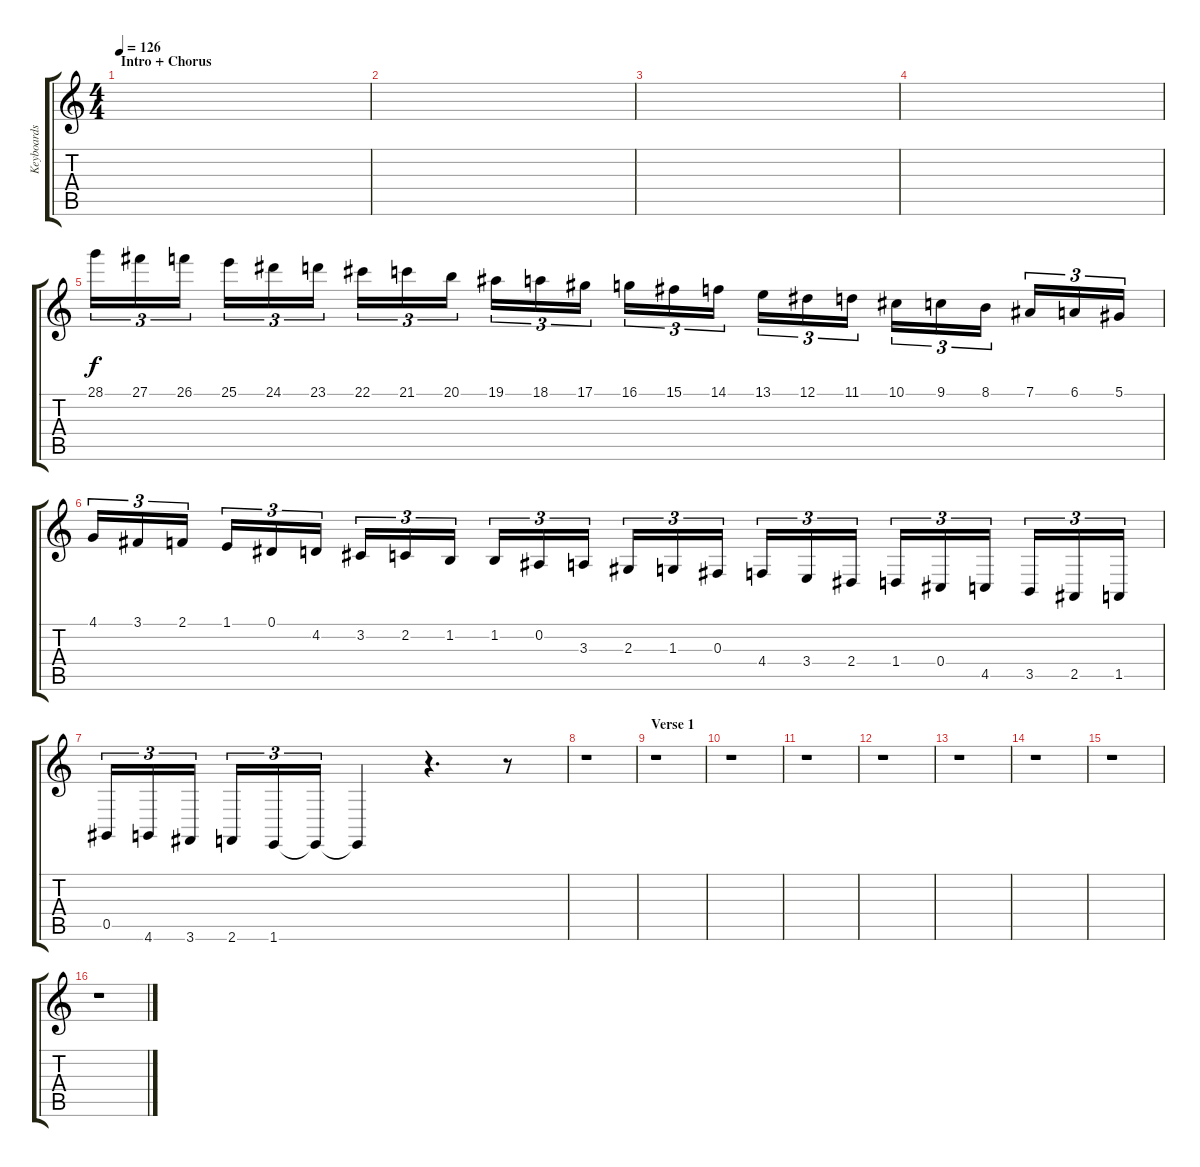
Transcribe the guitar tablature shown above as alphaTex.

\track ("Keyboards" "Keyboards") {instrument stringensemble1}
\staff {score tabs}
\tuning (Eb4 Bb3 Gb3 Db3 Ab2 Eb2) {hide}
\ts (4 4)
\section ("" "Intro + Chorus")
\tempo 126
\clef g2
\ks c
|
|
|
|
28.1.16{tu (3 2) volume 2 instrument glockenspiel} 27.1.16{tu (3 2)} 26.1.16{tu (3 2)} 25.1.16{tu (3 2)} 24.1.16{tu (3 2)} 23.1.16{tu (3 2)} 22.1.16{tu (3 2)} 21.1.16{tu (3 2)} 20.1.16{tu (3 2)} 19.1.16{tu (3 2)} 18.1.16{tu (3 2)} 17.1.16{tu (3 2)} 16.1.16{tu (3 2)} 15.1.16{tu (3 2)} 14.1.16{tu (3 2)} 13.1.16{tu (3 2)} 12.1.16{tu (3 2)} 11.1.16{tu (3 2)} 10.1.16{tu (3 2)} 9.1.16{tu (3 2)} 8.1.16{tu (3 2)} 7.1.16{tu (3 2)} 6.1.16{tu (3 2)} 5.1.16{tu (3 2)} |
4.1.16{tu (3 2)} 3.1.16{tu (3 2)} 2.1.16{tu (3 2)} 1.1.16{tu (3 2)} 0.1.16{tu (3 2)} 4.2.16{tu (3 2)} 3.2.16{tu (3 2)} 2.2.16{tu (3 2)} 1.2.16{tu (3 2)} 1.2.16{tu (3 2)} 0.2.16{tu (3 2)} 3.3.16{tu (3 2)} 2.3.16{tu (3 2)} 1.3.16{tu (3 2)} 0.3.16{tu (3 2)} 4.4.16{tu (3 2)} 3.4.16{tu (3 2)} 2.4.16{tu (3 2)} 1.4.16{tu (3 2)} 0.4.16{tu (3 2)} 4.5.16{tu (3 2)} 3.5.16{tu (3 2)} 2.5.16{tu (3 2)} 1.5.16{tu (3 2)} |
0.5.16{tu (3 2)} 4.6.16{tu (3 2)} 3.6.16{tu (3 2)} 2.6.16{tu (3 2)} 1.6.16{tu (3 2)} 1.6{t}.16{tu (3 2)} 1.6{t}.4 r.4{d} r.8{volume 7 instrument stringensemble1} |
r.1 |
\section ("" "Verse 1")
r.1 |
r.1 |
r.1 |
r.1 |
r.1 |
r.1 |
r.1 |
r.1
